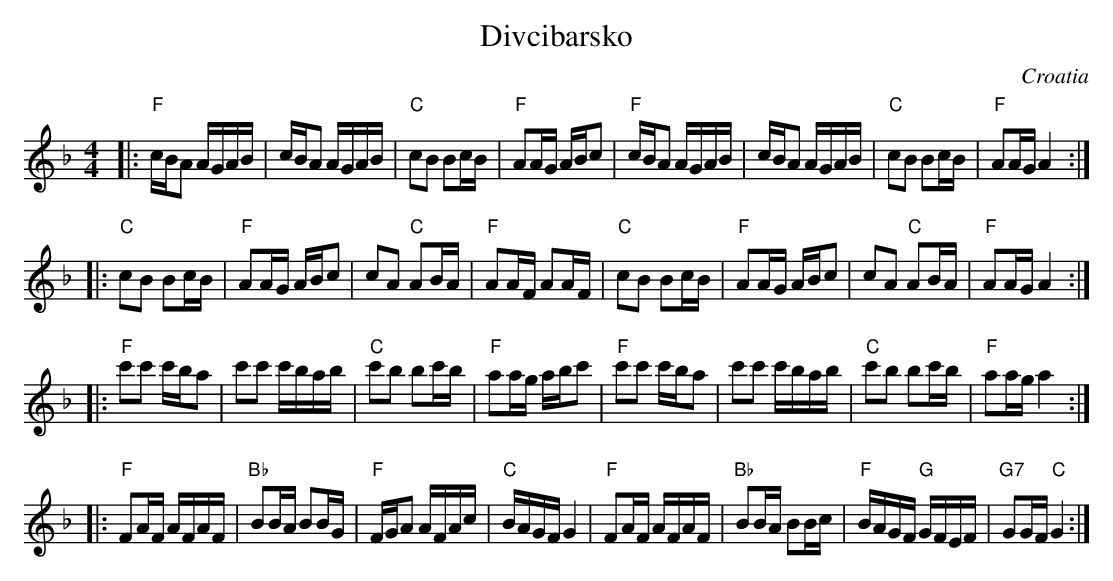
X:1
T: Divcibarsko
O: Croatia
M: 4/4
L: 1/16
K: F
|: "F"cBA2 AGAB    | cBA2 AGAB     | "C"c2B2  B2cB   | "F"A2AG ABc2 \
| "F"cBA2 AGAB     | cBA2 AGAB     | "C"c2B2  B2cB   | "F"A2AG A4 :|
|: "C"c2B2 B2cB    | "F"A2AG ABc2  | c2A2 "C"A2BA    | "F"A2AF A2AF \
|  "C"c2B2 B2cB    | "F"A2AG ABc2  | c2A2 "C"A2BA    | "F"A2AG A4 :|
|: "F"c'2c'2 c'ba2 | c'2c'2 c'bab  | "C"c'2b2 b2c'b  | "F"a2ag abc'2 \
|  "F"c'2c'2 c'ba2 | c'2c'2 c'bab  | "C"c'2b2 b2c'b  | "F"a2ag a4 :|
|: "F"F2AF AFAF    | "Bb"B2BA B2BG | "F"FGA2 AFAc    | "C"BAGF G4 \
|  "F"F2AF AFAF    | "Bb"B2BA B2Bc | "F"BAGF "G"GFEF | "G7"G2GF "C"G4 :|
